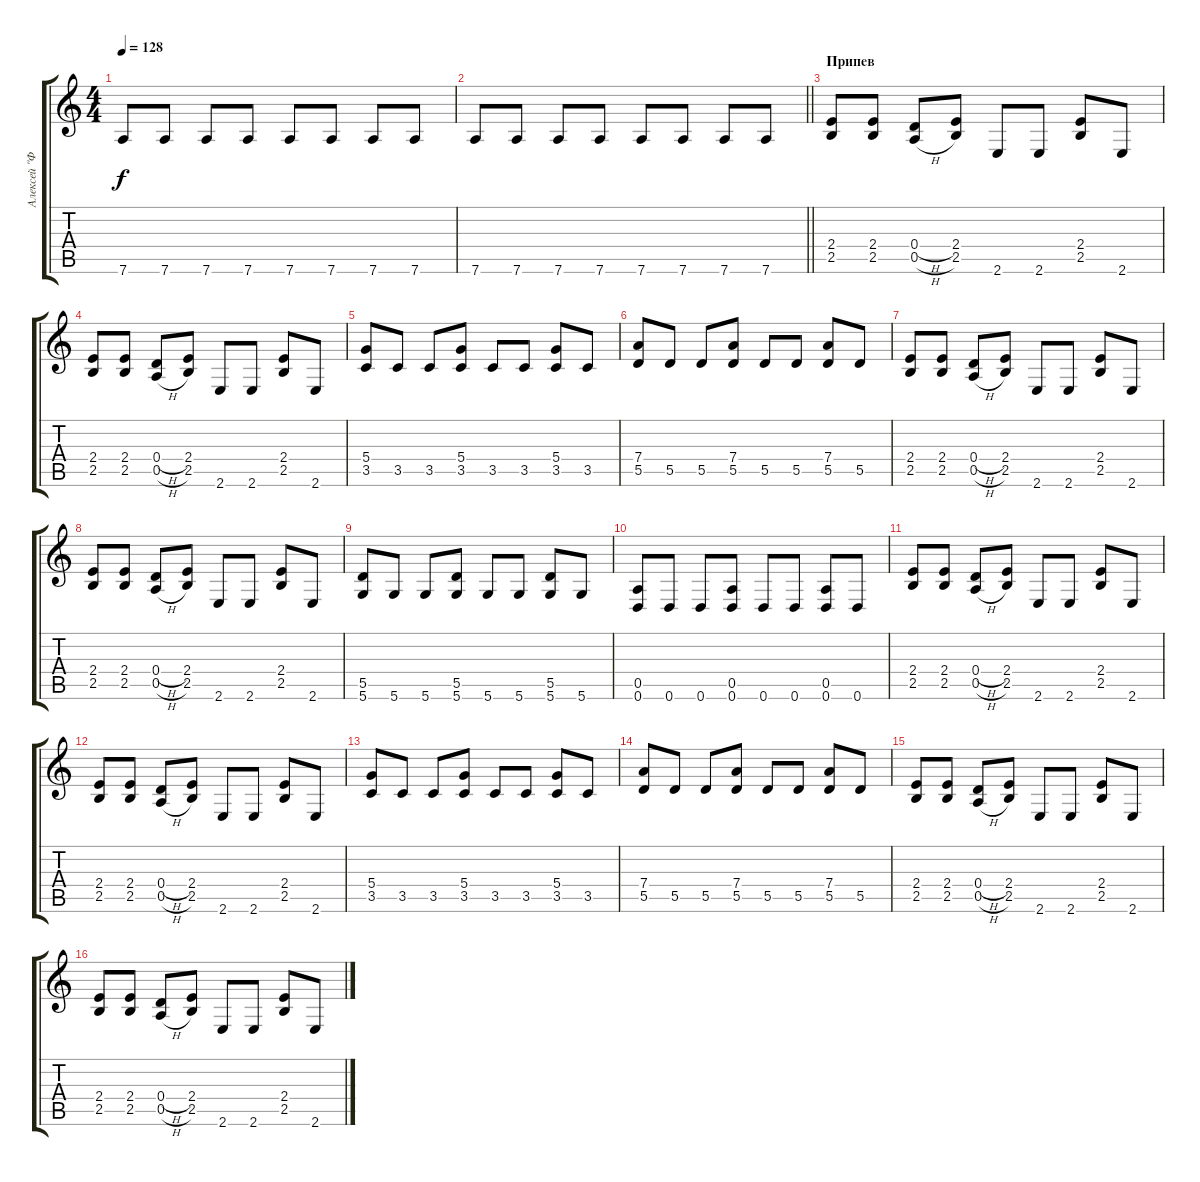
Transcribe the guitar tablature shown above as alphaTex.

\track ("Алексей \"Феникс\" Аликин" "Алексей \"Ф") {instrument distortionguitar}
\staff {score tabs}
\tuning (E4 B3 G3 D3 A2 D2) {hide}
\ts (4 4)
\tempo 128
\clef g2
\ks c
7.6.8{dy f} 7.6.8 7.6.8 7.6.8 7.6.8 7.6.8 7.6.8 7.6.8 |
\barLineRight lightlight
7.6.8 7.6.8 7.6.8 7.6.8 7.6.8 7.6.8 7.6.8 7.6.8 |
\section ("" "Припев")
(2.4 2.5).8 (2.4 2.5).8 (0.4{h} 0.5{h}).8 (2.4 2.5).8 2.6.8 2.6.8 (2.4 2.5).8 2.6.8 |
(2.4 2.5).8 (2.4 2.5).8 (0.4{h} 0.5{h}).8 (2.4 2.5).8 2.6.8 2.6.8 (2.4 2.5).8 2.6.8 |
(5.4 3.5).8 3.5.8 3.5.8 (5.4 3.5).8 3.5.8 3.5.8 (5.4 3.5).8 3.5.8 |
(7.4 5.5).8 5.5.8 5.5.8 (7.4 5.5).8 5.5.8 5.5.8 (7.4 5.5).8 5.5.8 |
(2.4 2.5).8 (2.4 2.5).8 (0.4{h} 0.5{h}).8 (2.4 2.5).8 2.6.8 2.6.8 (2.4 2.5).8 2.6.8 |
(2.4 2.5).8 (2.4 2.5).8 (0.4{h} 0.5{h}).8 (2.4 2.5).8 2.6.8 2.6.8 (2.4 2.5).8 2.6.8 |
(5.5 5.6).8 5.6.8 5.6.8 (5.5 5.6).8 5.6.8 5.6.8 (5.5 5.6).8 5.6.8 |
(0.5 0.6).8 0.6.8 0.6.8 (0.5 0.6).8 0.6.8 0.6.8 (0.5 0.6).8 0.6.8 |
(2.4 2.5).8 (2.4 2.5).8 (0.4{h} 0.5{h}).8 (2.4 2.5).8 2.6.8 2.6.8 (2.4 2.5).8 2.6.8 |
(2.4 2.5).8 (2.4 2.5).8 (0.4{h} 0.5{h}).8 (2.4 2.5).8 2.6.8 2.6.8 (2.4 2.5).8 2.6.8 |
(5.4 3.5).8 3.5.8 3.5.8 (5.4 3.5).8 3.5.8 3.5.8 (5.4 3.5).8 3.5.8 |
(7.4 5.5).8 5.5.8 5.5.8 (7.4 5.5).8 5.5.8 5.5.8 (7.4 5.5).8 5.5.8 |
(2.4 2.5).8 (2.4 2.5).8 (0.4{h} 0.5{h}).8 (2.4 2.5).8 2.6.8 2.6.8 (2.4 2.5).8 2.6.8 |
(2.4 2.5).8 (2.4 2.5).8 (0.4{h} 0.5{h}).8 (2.4 2.5).8 2.6.8 2.6.8 (2.4 2.5).8 2.6.8
